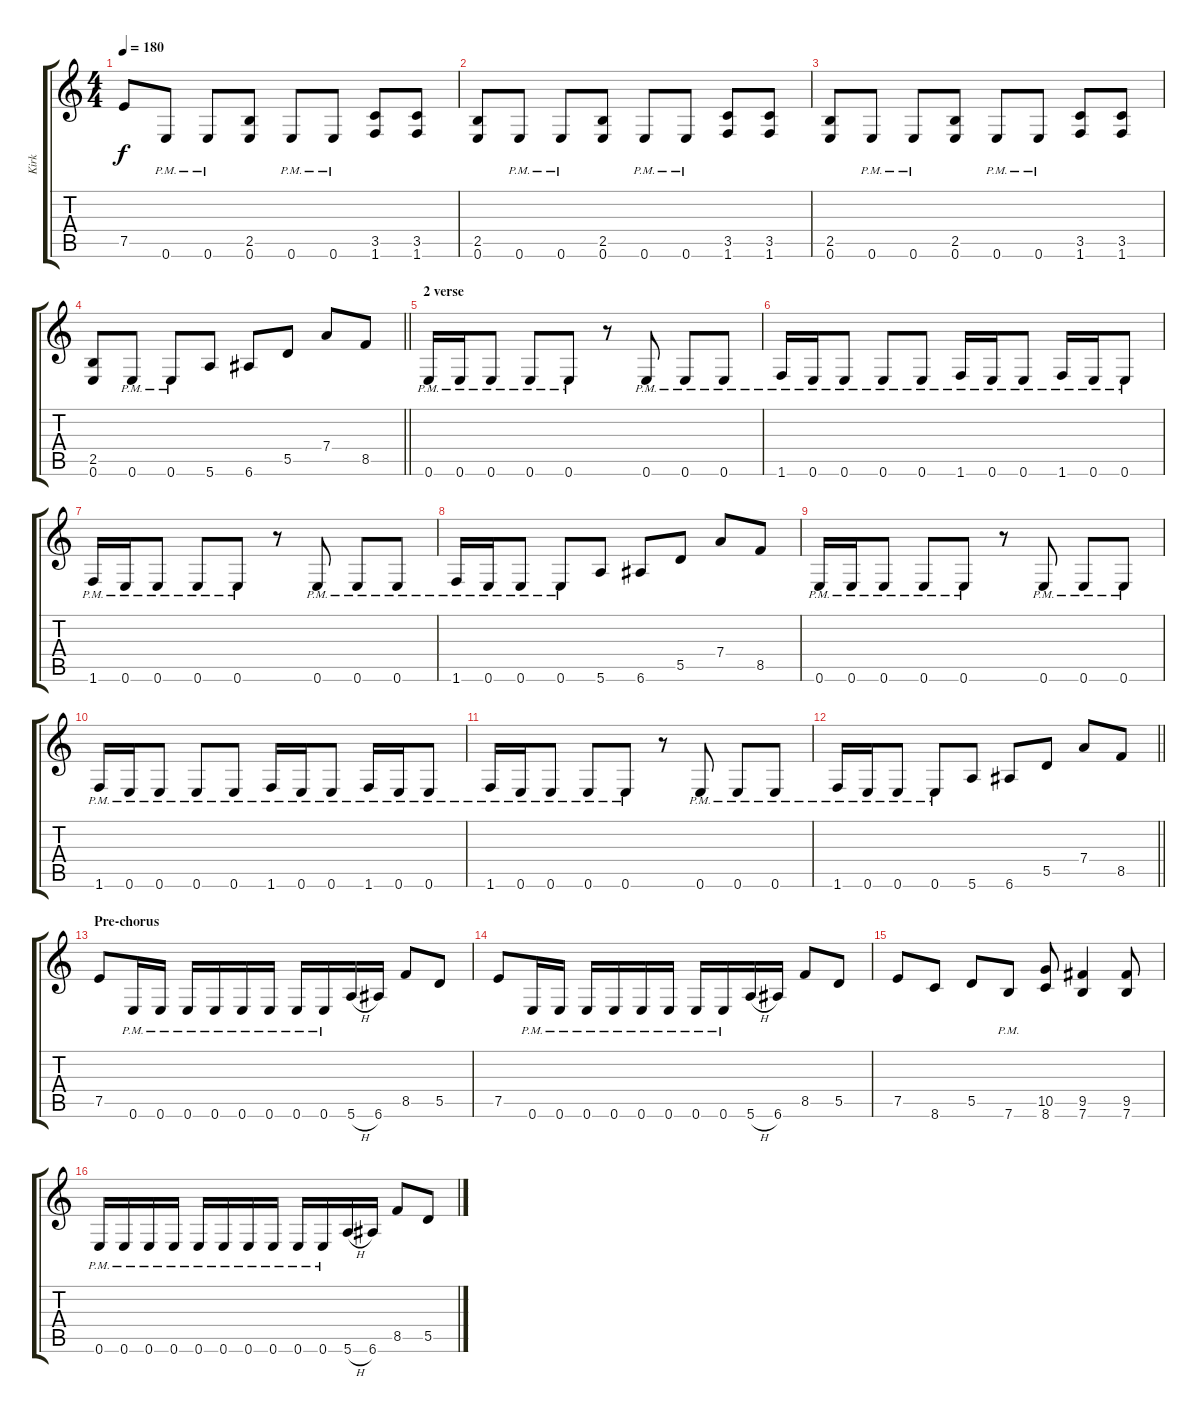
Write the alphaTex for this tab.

\track ("Kirk" "Kirk") {instrument overdrivenguitar}
\staff {score tabs}
\tuning (E4 B3 G3 D3 A2 E2) {hide}
\ts (4 4)
\tempo 180
\clef g2
\ks c
7.5.8{dy f} 0.6{pm}.8 0.6{pm}.8 (2.5 0.6).8 0.6{pm}.8 0.6{pm}.8 (3.5 1.6).8 (3.5 1.6).8 |
(2.5 0.6).8 0.6{pm}.8 0.6{pm}.8 (2.5 0.6).8 0.6{pm}.8 0.6{pm}.8 (3.5 1.6).8 (3.5 1.6).8 |
(2.5 0.6).8 0.6{pm}.8 0.6{pm}.8 (2.5 0.6).8 0.6{pm}.8 0.6{pm}.8 (3.5 1.6).8 (3.5 1.6).8 |
\barLineRight lightlight
(2.5 0.6).8 0.6{pm}.8 0.6{pm}.8 5.6.8 6.6.8 5.5.8 7.4.8 8.5.8 |
\section ("" "2 verse")
0.6{pm}.16 0.6{pm}.16 0.6{pm}.8 0.6{pm}.8 0.6{pm}.8 r.8 0.6{pm}.8 0.6{pm}.8 0.6{pm}.8 |
1.6{pm}.16 0.6{pm}.16 0.6{pm}.8 0.6{pm}.8 0.6{pm}.8 1.6{pm}.16 0.6{pm}.16 0.6{pm}.8 1.6{pm}.16 0.6{pm}.16 0.6{pm}.8 |
1.6{pm}.16 0.6{pm}.16 0.6{pm}.8 0.6{pm}.8 0.6{pm}.8 r.8 0.6{pm}.8 0.6{pm}.8 0.6{pm}.8 |
1.6{pm}.16 0.6{pm}.16 0.6{pm}.8 0.6{pm}.8 5.6.8 6.6.8 5.5.8 7.4.8 8.5.8 |
0.6{pm}.16 0.6{pm}.16 0.6{pm}.8 0.6{pm}.8 0.6{pm}.8 r.8 0.6{pm}.8 0.6{pm}.8 0.6{pm}.8 |
1.6{pm}.16 0.6{pm}.16 0.6{pm}.8 0.6{pm}.8 0.6{pm}.8 1.6{pm}.16 0.6{pm}.16 0.6{pm}.8 1.6{pm}.16 0.6{pm}.16 0.6{pm}.8 |
1.6{pm}.16 0.6{pm}.16 0.6{pm}.8 0.6{pm}.8 0.6{pm}.8 r.8 0.6{pm}.8 0.6{pm}.8 0.6{pm}.8 |
\barLineRight lightlight
1.6{pm}.16 0.6{pm}.16 0.6{pm}.8 0.6{pm}.8 5.6.8 6.6.8 5.5.8 7.4.8 8.5.8 |
\section ("" "Pre-chorus")
7.5.8 0.6{pm}.16 0.6{pm}.16 0.6{pm}.16 0.6{pm}.16 0.6{pm}.16 0.6{pm}.16 0.6{pm}.16 0.6{pm}.16 5.6{h}.16 6.6.16 8.5.8 5.5.8 |
7.5.8 0.6{pm}.16 0.6{pm}.16 0.6{pm}.16 0.6{pm}.16 0.6{pm}.16 0.6{pm}.16 0.6{pm}.16 0.6{pm}.16 5.6{h}.16 6.6.16 8.5.8 5.5.8 |
7.5.8 8.6.8 5.5.8 7.6{pm}.8 (10.5 8.6).8 (9.5 7.6).4 (9.5 7.6).8 |
0.6{pm}.16 0.6{pm}.16 0.6{pm}.16 0.6{pm}.16 0.6{pm}.16 0.6{pm}.16 0.6{pm}.16 0.6{pm}.16 0.6{pm}.16 0.6{pm}.16 5.6{h}.16 6.6.16 8.5.8 5.5.8
